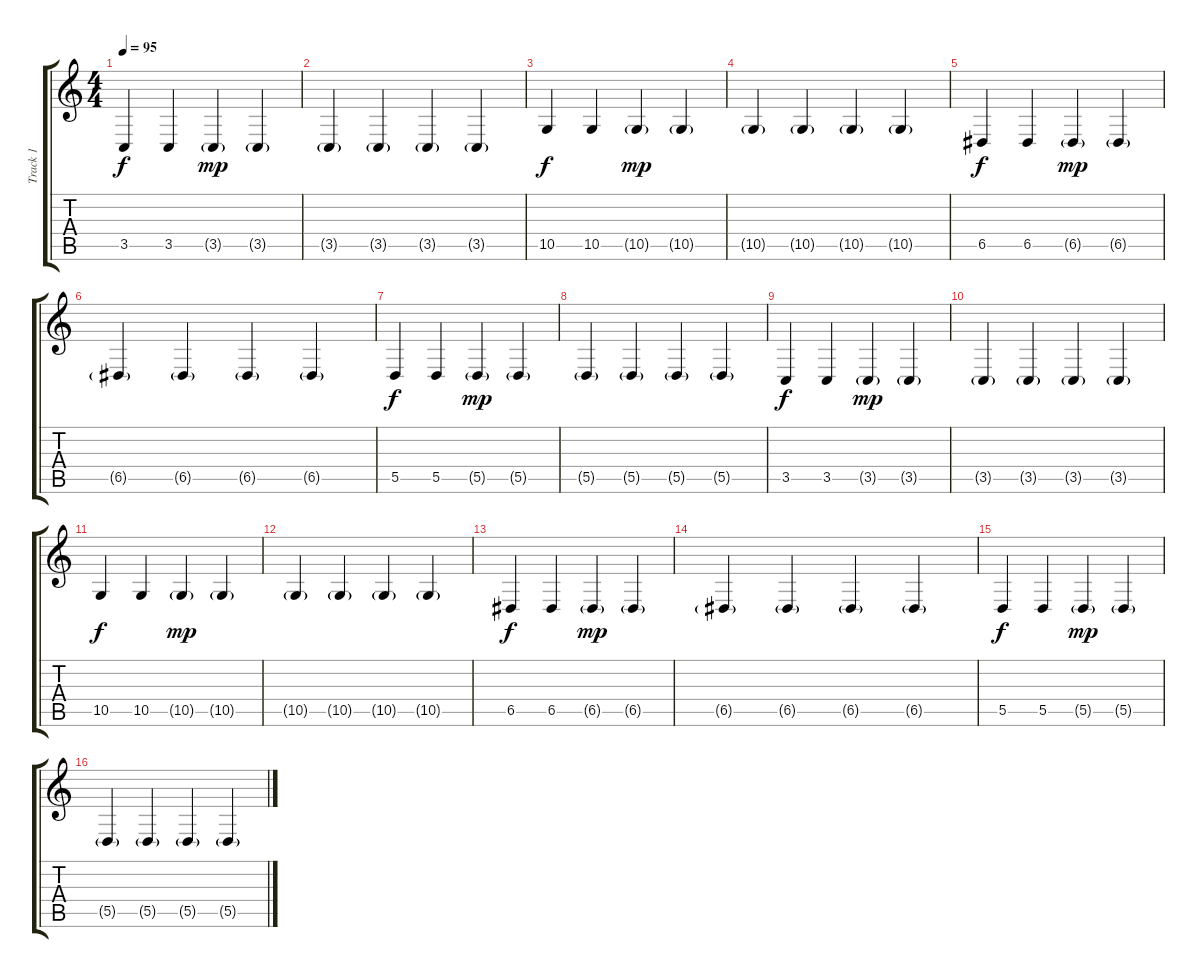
\track ("Track 1" "Track 1") {instrument acousticgrandpiano}
\staff {score tabs}
\tuning (E4 B3 G3 D3 A2 E2) {hide}
\ts (4 4)
\tempo 95
\clef g2
\ks c
3.5.4{dy f} 3.5.4 3.5{g}.4{dy mp} 3.5{g}.4 |
3.5{g}.4 3.5{g}.4 3.5{g}.4 3.5{g}.4 |
10.5.4{dy f} 10.5.4 10.5{g}.4{dy mp} 10.5{g}.4 |
10.5{g}.4 10.5{g}.4 10.5{g}.4 10.5{g}.4 |
6.5.4{dy f} 6.5.4 6.5{g}.4{dy mp} 6.5{g}.4 |
6.5{g}.4 6.5{g}.4 6.5{g}.4 6.5{g}.4 |
5.5.4{dy f} 5.5.4 5.5{g}.4{dy mp} 5.5{g}.4 |
5.5{g}.4 5.5{g}.4 5.5{g}.4 5.5{g}.4 |
3.5.4{dy f} 3.5.4 3.5{g}.4{dy mp} 3.5{g}.4 |
3.5{g}.4 3.5{g}.4 3.5{g}.4 3.5{g}.4 |
10.5.4{dy f} 10.5.4 10.5{g}.4{dy mp} 10.5{g}.4 |
10.5{g}.4 10.5{g}.4 10.5{g}.4 10.5{g}.4 |
6.5.4{dy f} 6.5.4 6.5{g}.4{dy mp} 6.5{g}.4 |
6.5{g}.4 6.5{g}.4 6.5{g}.4 6.5{g}.4 |
5.5.4{dy f} 5.5.4 5.5{g}.4{dy mp} 5.5{g}.4 |
5.5{g}.4 5.5{g}.4 5.5{g}.4 5.5{g}.4
